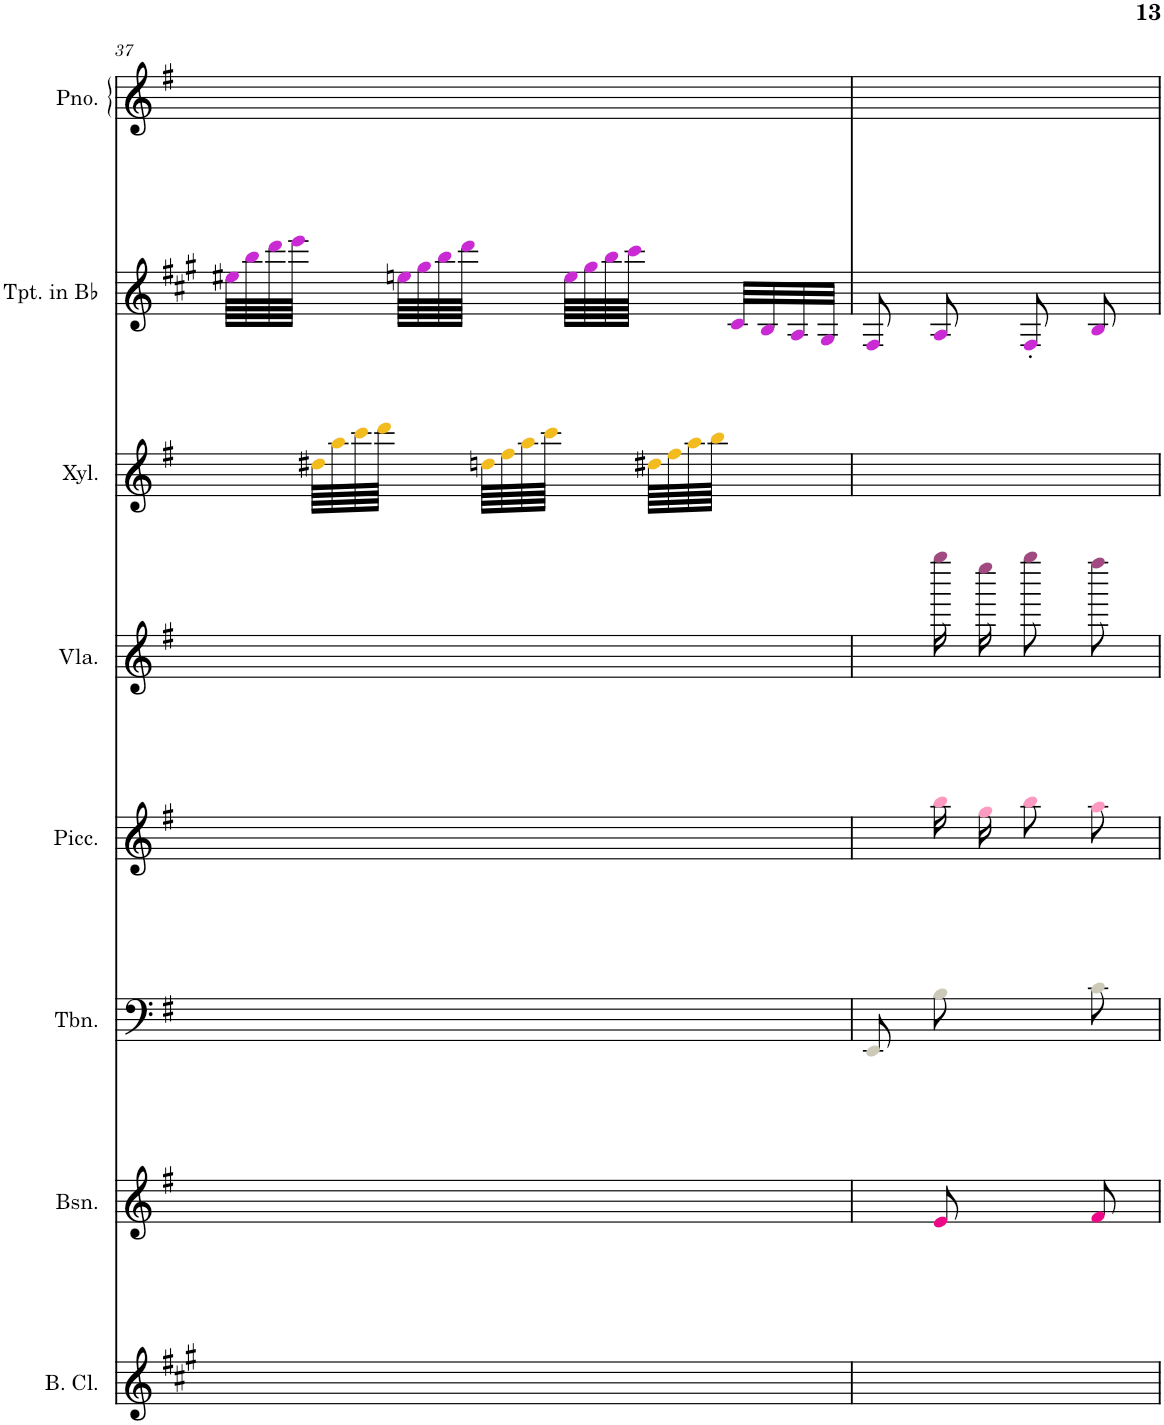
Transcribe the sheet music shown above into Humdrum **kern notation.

**kern	**kern	**kern	**kern	**kern	**kern	**kern	**kern
*part8	*part7	*part6	*part5	*part4	*part3	*part2	*part1
*staff8	*staff7	*staff6	*staff5	*staff4	*staff3	*staff2	*staff1
*I"Bass Clarinet	*I"Bassoon	*I"Trombone	*I"Piccolo	*I"Viola	*I"Xylophone	*I"Trumpet in Bb	*I"Piano
*I'B. Cl.	*I'Bsn.	*I'Tbn.	*I'Picc.	*I'Vla.	*I'Xyl.	*I'Tpt. in Bb	*I'Pno.
!!LO:PB:g=z
*clefG2	*clefG2	*clefF4	*clefG2	*clefG2	*clefG2	*clefG2	*clefG2
*Trd8c14	*	*	*Trd-7c-12	*	*Trd-7c-12	*Trd1c2	*
*k[f#c#g#]	*k[f#]	*k[f#]	*k[f#]	*k[f#]	*k[f#]	*k[f#c#g#]	*k[f#]
*M2/4	*M2/4	*M2/4	*M2/4	*M2/4	*M2/4	*M2/4	*M2/4
=37	=37	=37	=37	=37	=37	=37	=37
2ryy	2ryy	2ryy	2ryy	2ryy	16ryy	64ee#Xi\LLLL	2ryy
.	.	.	.	.	.	64bbi\	.
.	.	.	.	.	.	64dddi\	.
.	.	.	.	.	.	64eeei\JJJJ	.
.	.	.	.	.	64dd#Xj\LLLL	16ryy	.
.	.	.	.	.	64aaj\	.	.
.	.	.	.	.	64cccj\	.	.
.	.	.	.	.	64dddj\JJJJ	.	.
.	.	.	.	.	16ryy	64eeni\LLLL	.
.	.	.	.	.	.	64gg#i\	.
.	.	.	.	.	.	64bbi\	.
.	.	.	.	.	.	64dddi\JJJJ	.
.	.	.	.	.	64ddnj\LLLL	16ryy	.
.	.	.	.	.	64ff#j\	.	.
.	.	.	.	.	64aaj\	.	.
.	.	.	.	.	64cccj\JJJJ	.	.
.	.	.	.	.	16ryy	64eei\LLLL	.
.	.	.	.	.	.	64gg#i\	.
.	.	.	.	.	.	64bbi\	.
.	.	.	.	.	.	64ccc#i\JJJJ	.
.	.	.	.	.	64dd#Xj\LLLL	16ryy	.
.	.	.	.	.	64ff#j\	.	.
.	.	.	.	.	64aaj\	.	.
.	.	.	.	.	64bbj\JJJJ	.	.
.	.	.	.	.	8ryy	32c#i/LLL	.
.	.	.	.	.	.	32Bi/	.
.	.	.	.	.	.	32Ai/	.
.	.	.	.	.	.	32G#i/JJJ	.
=38	=38	=38	=38	=38	=38	=38	=38
2ryy	8ryy	8EEZ/L	8ryy	8ryy	2ryy	8F#i/	2ryy
.	8eV/	8BZ/J	16bbN\LL	16ggggl\LL	.	8Ai/	.
.	.	.	16ggN\JJ	16eeeel\JJ	.	.	.
.	8ryy	8ryy	8bbN\L	8ggggl\L	.	8F#'i/	.
.	8f#V/	8cZ\	8aaN\J	8ffff#l\J	.	8Bi/	.
=	=	=	=	=	=	=	=
*-	*-	*-	*-	*-	*-	*-	*-
